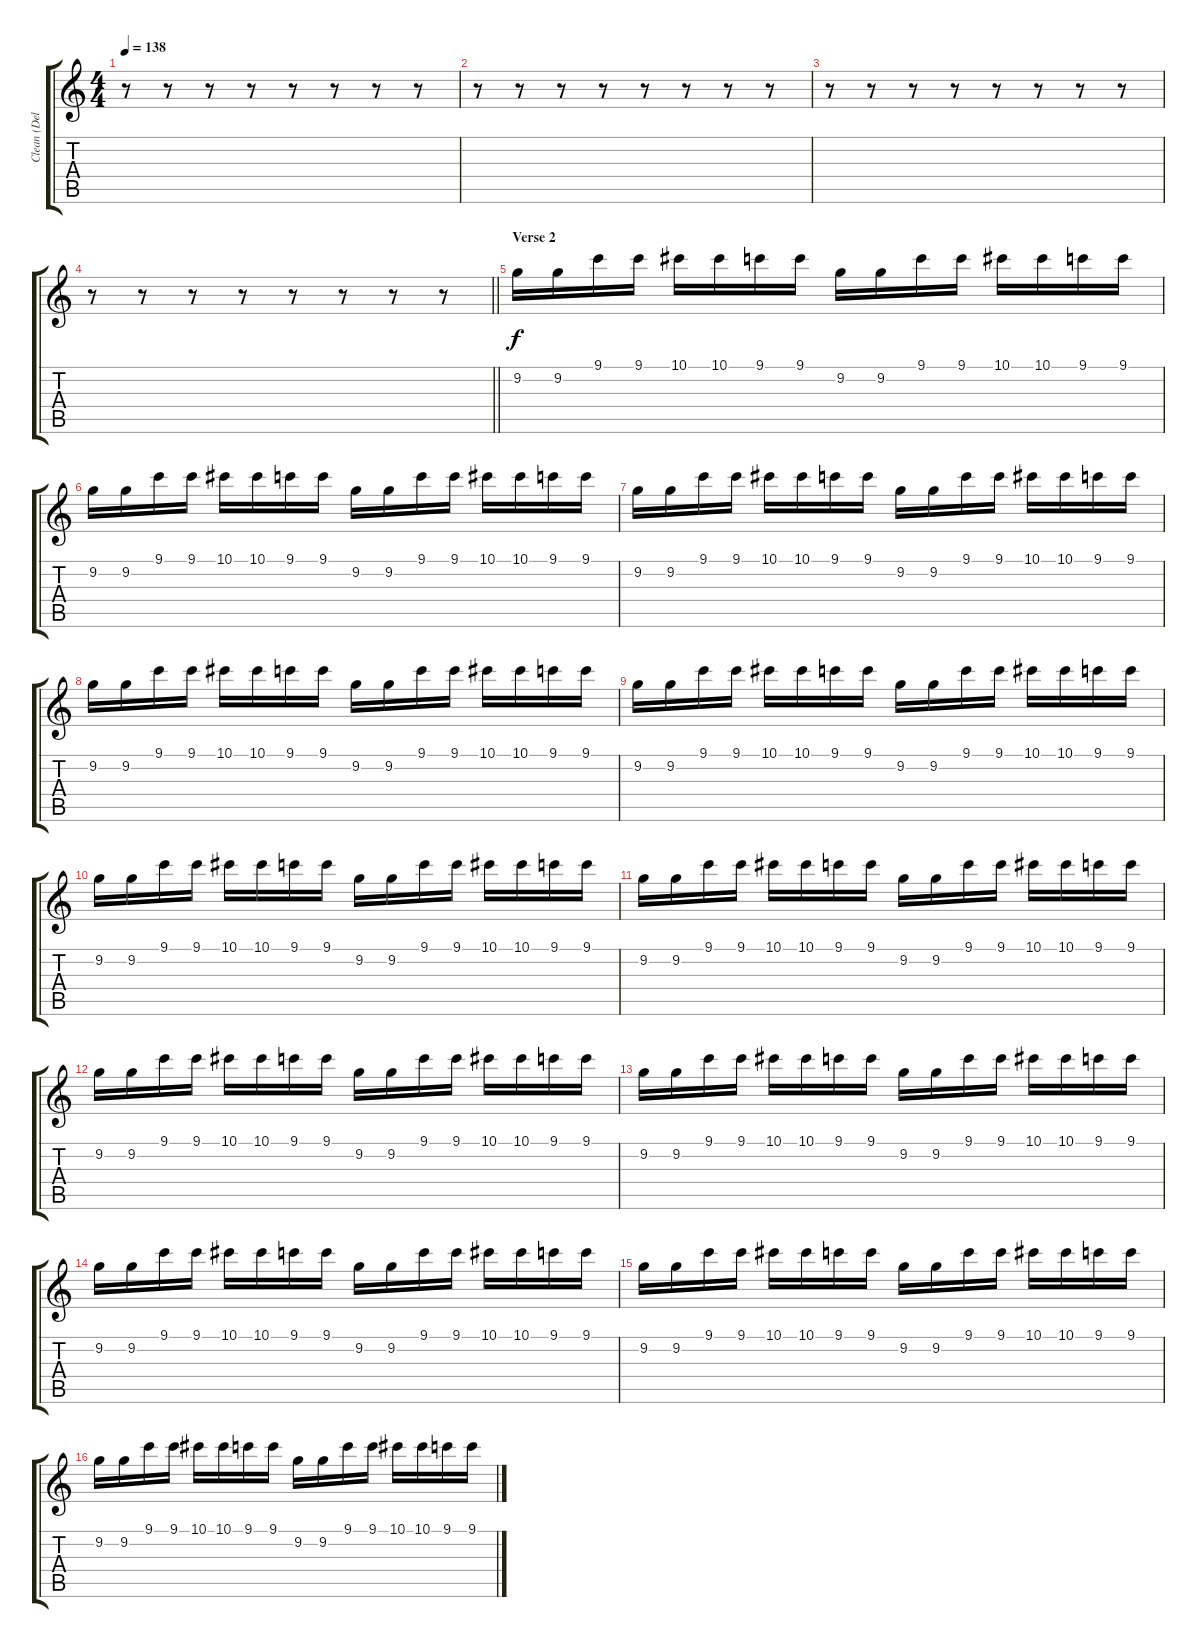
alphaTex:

\track ("Clean (Delay effect)" "Clean (Del") {instrument electricguitarjazz}
\staff {score tabs}
\tuning (Eb4 Bb3 Gb3 Db3 Ab2 Eb2) {hide}
\ts (4 4)
\tempo 138
\clef g2
\ks c
r.8{dy f} r.8 r.8 r.8 r.8 r.8 r.8 r.8 |
r.8 r.8 r.8 r.8 r.8 r.8 r.8 r.8 |
r.8 r.8 r.8 r.8 r.8 r.8 r.8 r.8 |
\barLineRight lightlight
r.8 r.8 r.8 r.8 r.8 r.8 r.8 r.8 |
\section ("" "Verse 2")
9.2.16 9.2.16 9.1.16 9.1.16 10.1.16 10.1.16 9.1.16 9.1.16 9.2.16 9.2.16 9.1.16 9.1.16 10.1.16 10.1.16 9.1.16 9.1.16 |
9.2.16 9.2.16 9.1.16 9.1.16 10.1.16 10.1.16 9.1.16 9.1.16 9.2.16 9.2.16 9.1.16 9.1.16 10.1.16 10.1.16 9.1.16 9.1.16 |
9.2.16 9.2.16 9.1.16 9.1.16 10.1.16 10.1.16 9.1.16 9.1.16 9.2.16 9.2.16 9.1.16 9.1.16 10.1.16 10.1.16 9.1.16 9.1.16 |
9.2.16 9.2.16 9.1.16 9.1.16 10.1.16 10.1.16 9.1.16 9.1.16 9.2.16 9.2.16 9.1.16 9.1.16 10.1.16 10.1.16 9.1.16 9.1.16 |
9.2.16 9.2.16 9.1.16 9.1.16 10.1.16 10.1.16 9.1.16 9.1.16 9.2.16 9.2.16 9.1.16 9.1.16 10.1.16 10.1.16 9.1.16 9.1.16 |
9.2.16 9.2.16 9.1.16 9.1.16 10.1.16 10.1.16 9.1.16 9.1.16 9.2.16 9.2.16 9.1.16 9.1.16 10.1.16 10.1.16 9.1.16 9.1.16 |
9.2.16 9.2.16 9.1.16 9.1.16 10.1.16 10.1.16 9.1.16 9.1.16 9.2.16 9.2.16 9.1.16 9.1.16 10.1.16 10.1.16 9.1.16 9.1.16 |
9.2.16 9.2.16 9.1.16 9.1.16 10.1.16 10.1.16 9.1.16 9.1.16 9.2.16 9.2.16 9.1.16 9.1.16 10.1.16 10.1.16 9.1.16 9.1.16 |
9.2.16 9.2.16 9.1.16 9.1.16 10.1.16 10.1.16 9.1.16 9.1.16 9.2.16 9.2.16 9.1.16 9.1.16 10.1.16 10.1.16 9.1.16 9.1.16 |
9.2.16 9.2.16 9.1.16 9.1.16 10.1.16 10.1.16 9.1.16 9.1.16 9.2.16 9.2.16 9.1.16 9.1.16 10.1.16 10.1.16 9.1.16 9.1.16 |
9.2.16 9.2.16 9.1.16 9.1.16 10.1.16 10.1.16 9.1.16 9.1.16 9.2.16 9.2.16 9.1.16 9.1.16 10.1.16 10.1.16 9.1.16 9.1.16 |
9.2.16 9.2.16 9.1.16 9.1.16 10.1.16 10.1.16 9.1.16 9.1.16 9.2.16 9.2.16 9.1.16 9.1.16 10.1.16 10.1.16 9.1.16 9.1.16
